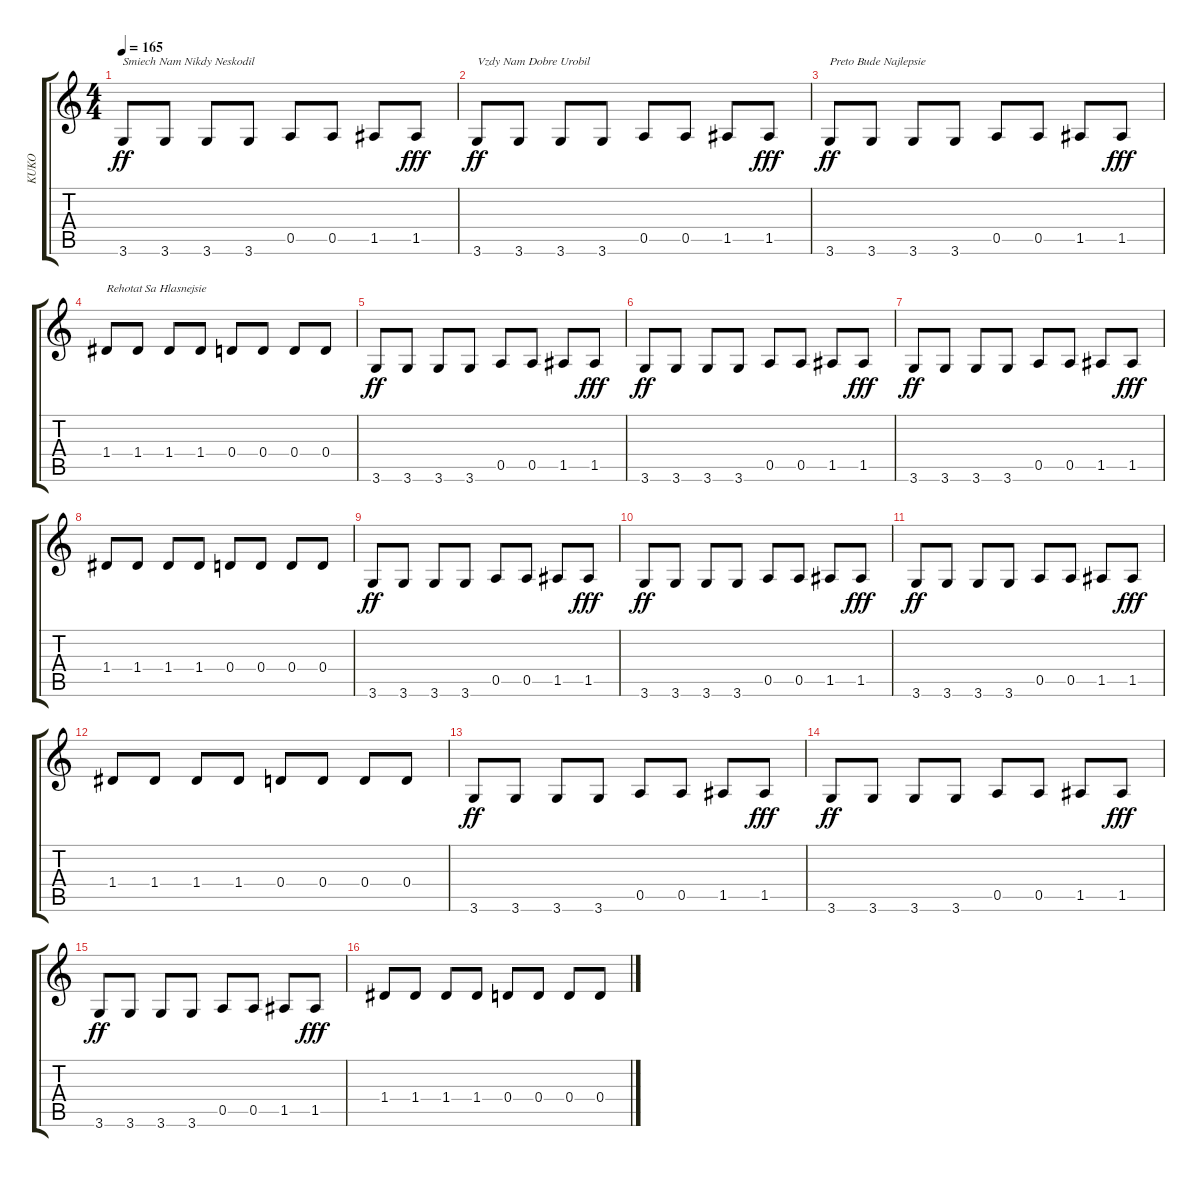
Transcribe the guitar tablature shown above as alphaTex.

\track ("KUKO" "KUKO") {instrument electricbassfinger}
\staff {score tabs}
\tuning (E4 B3 G3 D3 A2 E2) {hide}
\ts (4 4)
\tempo 165
\clef g2
\ks c
3.6.8{txt "Smiech Nam Nikdy Neskodil" dy ff instrument electricbassfinger} 3.6.8 3.6.8 3.6.8 0.5.8 0.5.8 1.5.8 1.5.8{dy fff} |
3.6.8{txt "Vzdy Nam Dobre Urobil" dy ff} 3.6.8 3.6.8 3.6.8 0.5.8 0.5.8 1.5.8 1.5.8{dy fff} |
3.6.8{txt "Preto Bude Najlepsie " dy ff} 3.6.8 3.6.8 3.6.8 0.5.8 0.5.8 1.5.8 1.5.8{dy fff} |
1.4.8{txt "Rehotat Sa Hlasnejsie"} 1.4.8 1.4.8 1.4.8 0.4.8 0.4.8 0.4.8 0.4.8 |
3.6.8{dy ff} 3.6.8 3.6.8 3.6.8 0.5.8 0.5.8 1.5.8 1.5.8{dy fff} |
3.6.8{dy ff} 3.6.8 3.6.8 3.6.8 0.5.8 0.5.8 1.5.8 1.5.8{dy fff} |
3.6.8{dy ff} 3.6.8 3.6.8 3.6.8 0.5.8 0.5.8 1.5.8 1.5.8{dy fff} |
1.4.8 1.4.8 1.4.8 1.4.8 0.4.8 0.4.8 0.4.8 0.4.8 |
3.6.8{dy ff} 3.6.8 3.6.8 3.6.8 0.5.8 0.5.8 1.5.8 1.5.8{dy fff} |
3.6.8{dy ff} 3.6.8 3.6.8 3.6.8 0.5.8 0.5.8 1.5.8 1.5.8{dy fff} |
3.6.8{dy ff} 3.6.8 3.6.8 3.6.8 0.5.8 0.5.8 1.5.8 1.5.8{dy fff} |
1.4.8 1.4.8 1.4.8 1.4.8 0.4.8 0.4.8 0.4.8 0.4.8 |
3.6.8{dy ff} 3.6.8 3.6.8 3.6.8 0.5.8 0.5.8 1.5.8 1.5.8{dy fff} |
3.6.8{dy ff} 3.6.8 3.6.8 3.6.8 0.5.8 0.5.8 1.5.8 1.5.8{dy fff} |
3.6.8{dy ff} 3.6.8 3.6.8 3.6.8 0.5.8 0.5.8 1.5.8 1.5.8{dy fff} |
1.4.8 1.4.8 1.4.8 1.4.8 0.4.8 0.4.8 0.4.8 0.4.8
